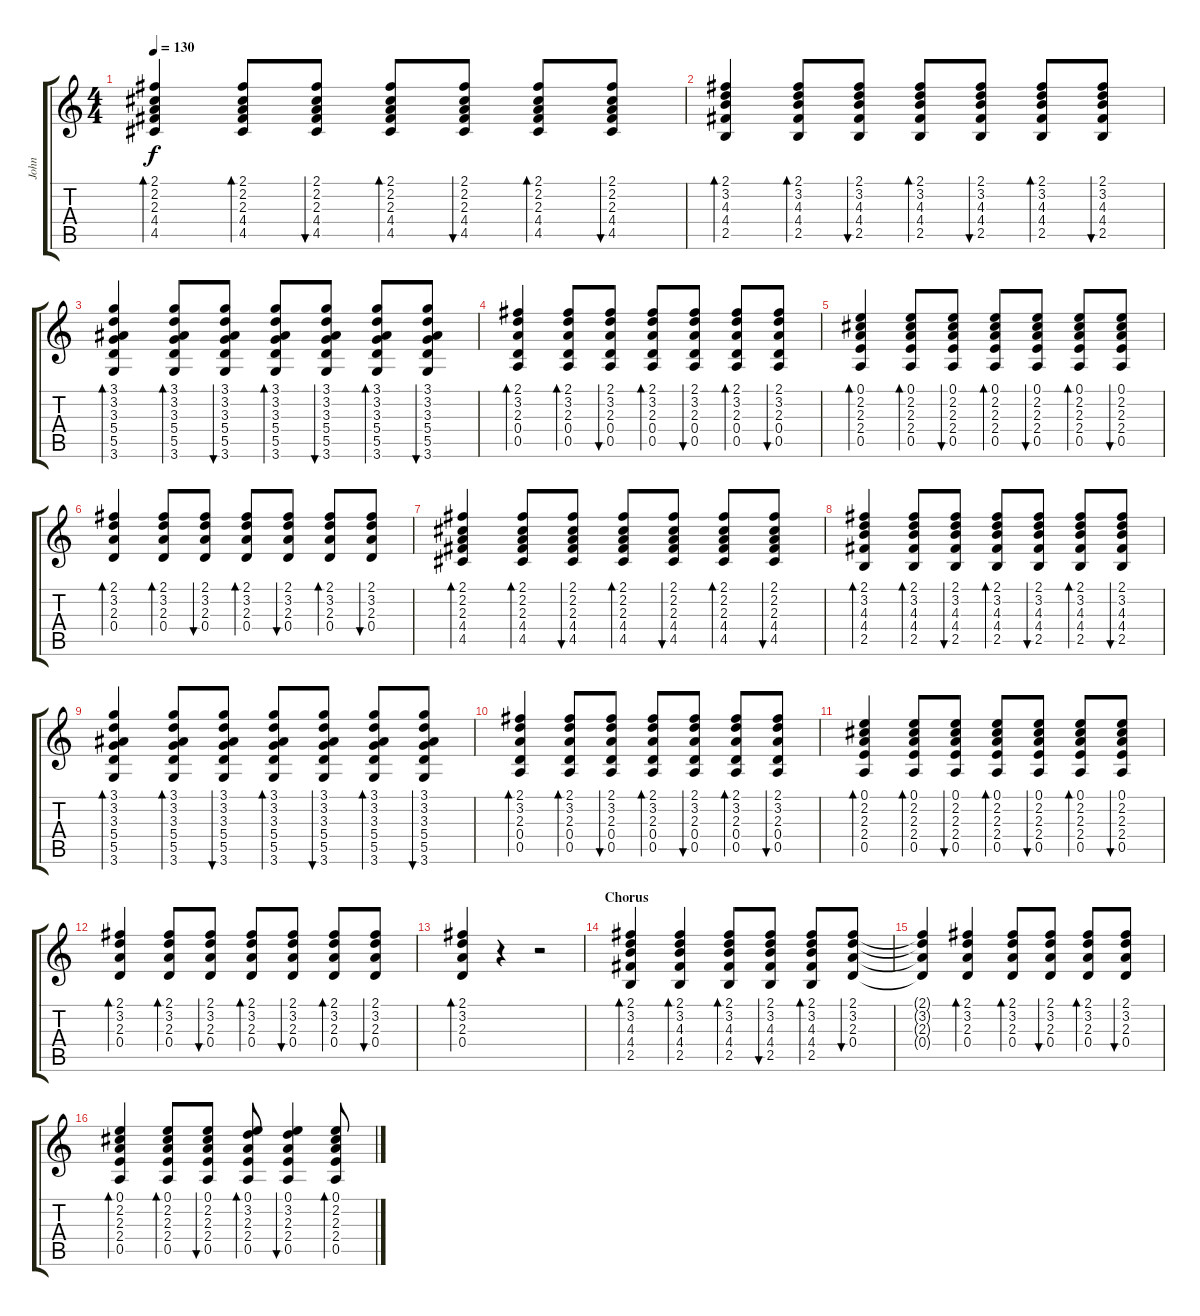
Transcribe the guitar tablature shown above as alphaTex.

\track ("John" "John") {instrument acousticguitarsteel}
\staff {score tabs}
\tuning (E4 B3 G3 D3 A2 E2) {hide}
\ts (4 4)
\tempo 130
\clef g2
\ks c
(2.1 2.2 2.3 4.4 4.5).4{bd 240 dy f} (2.1 2.2 2.3 4.4 4.5).8{bd 240} (2.1 2.2 2.3 4.4 4.5).8{bu 240} (2.1 2.2 2.3 4.4 4.5).8{bd 240} (2.1 2.2 2.3 4.4 4.5).8{bu 240} (2.1 2.2 2.3 4.4 4.5).8{bd 240} (2.1 2.2 2.3 4.4 4.5).8{bu 240} |
(2.1 3.2 4.3 4.4 2.5).4{bd 240} (2.1 3.2 4.3 4.4 2.5).8{bd 240} (2.1 3.2 4.3 4.4 2.5).8{bu 240} (2.1 3.2 4.3 4.4 2.5).8{bd 240} (2.1 3.2 4.3 4.4 2.5).8{bu 240} (2.1 3.2 4.3 4.4 2.5).8{bd 240} (2.1 3.2 4.3 4.4 2.5).8{bu 240} |
(3.1 3.2 3.3 5.4 5.5 3.6).4{bd 60} (3.1 3.2 3.3 5.4 5.5 3.6).8{bd 60} (3.1 3.2 3.3 5.4 5.5 3.6).8{bu 60} (3.1 3.2 3.3 5.4 5.5 3.6).8{bd 60} (3.1 3.2 3.3 5.4 5.5 3.6).8{bu 60} (3.1 3.2 3.3 5.4 5.5 3.6).8{bd 60} (3.1 3.2 3.3 5.4 5.5 3.6).8{bu 60} |
(2.1 3.2 2.3 0.4 0.5).4{bd 60} (2.1 3.2 2.3 0.4 0.5).8{bd 60} (2.1 3.2 2.3 0.4 0.5).8{bu 60} (2.1 3.2 2.3 0.4 0.5).8{bd 60} (2.1 3.2 2.3 0.4 0.5).8{bu 60} (2.1 3.2 2.3 0.4 0.5).8{bd 60} (2.1 3.2 2.3 0.4 0.5).8{bu 60} |
(0.1 2.2 2.3 2.4 0.5).4{bd 240} (0.1 2.2 2.3 2.4 0.5).8{bd 240} (0.1 2.2 2.3 2.4 0.5).8{bu 240} (0.1 2.2 2.3 2.4 0.5).8{bd 240} (0.1 2.2 2.3 2.4 0.5).8{bu 240} (0.1 2.2 2.3 2.4 0.5).8{bd 240} (0.1 2.2 2.3 2.4 0.5).8{bu 240} |
(2.1 3.2 2.3 0.4).4{bd 240} (2.1 3.2 2.3 0.4).8{bd 240} (2.1 3.2 2.3 0.4).8{bu 240} (2.1 3.2 2.3 0.4).8{bd 240} (2.1 3.2 2.3 0.4).8{bu 240} (2.1 3.2 2.3 0.4).8{bd 240} (2.1 3.2 2.3 0.4).8{bu 240} |
(2.1 2.2 2.3 4.4 4.5).4{bd 240} (2.1 2.2 2.3 4.4 4.5).8{bd 240} (2.1 2.2 2.3 4.4 4.5).8{bu 240} (2.1 2.2 2.3 4.4 4.5).8{bd 240} (2.1 2.2 2.3 4.4 4.5).8{bu 240} (2.1 2.2 2.3 4.4 4.5).8{bd 240} (2.1 2.2 2.3 4.4 4.5).8{bu 240} |
(2.1 3.2 4.3 4.4 2.5).4{bd 240} (2.1 3.2 4.3 4.4 2.5).8{bd 240} (2.1 3.2 4.3 4.4 2.5).8{bu 240} (2.1 3.2 4.3 4.4 2.5).8{bd 240} (2.1 3.2 4.3 4.4 2.5).8{bu 240} (2.1 3.2 4.3 4.4 2.5).8{bd 240} (2.1 3.2 4.3 4.4 2.5).8{bu 240} |
(3.1 3.2 3.3 5.4 5.5 3.6).4{bd 60} (3.1 3.2 3.3 5.4 5.5 3.6).8{bd 60} (3.1 3.2 3.3 5.4 5.5 3.6).8{bu 60} (3.1 3.2 3.3 5.4 5.5 3.6).8{bd 60} (3.1 3.2 3.3 5.4 5.5 3.6).8{bu 60} (3.1 3.2 3.3 5.4 5.5 3.6).8{bd 60} (3.1 3.2 3.3 5.4 5.5 3.6).8{bu 60} |
(2.1 3.2 2.3 0.4 0.5).4{bd 60} (2.1 3.2 2.3 0.4 0.5).8{bd 60} (2.1 3.2 2.3 0.4 0.5).8{bu 60} (2.1 3.2 2.3 0.4 0.5).8{bd 60} (2.1 3.2 2.3 0.4 0.5).8{bu 60} (2.1 3.2 2.3 0.4 0.5).8{bd 60} (2.1 3.2 2.3 0.4 0.5).8{bu 60} |
(0.1 2.2 2.3 2.4 0.5).4{bd 240} (0.1 2.2 2.3 2.4 0.5).8{bd 240} (0.1 2.2 2.3 2.4 0.5).8{bu 240} (0.1 2.2 2.3 2.4 0.5).8{bd 240} (0.1 2.2 2.3 2.4 0.5).8{bu 240} (0.1 2.2 2.3 2.4 0.5).8{bd 240} (0.1 2.2 2.3 2.4 0.5).8{bu 240} |
(2.1 3.2 2.3 0.4).4{bd 60} (2.1 3.2 2.3 0.4).8{bd 60} (2.1 3.2 2.3 0.4).8{bu 60} (2.1 3.2 2.3 0.4).8{bd 60} (2.1 3.2 2.3 0.4).8{bu 60} (2.1 3.2 2.3 0.4).8{bd 60} (2.1 3.2 2.3 0.4).8{bu 60} |
(2.1 3.2 2.3 0.4).4{bd 60 volume 12} r.4 r.2 |
\section ("" "Chorus")
(2.1 3.2 4.3 4.4 2.5).4{bd 60} (2.1 3.2 4.3 4.4 2.5).4{bd 60} (2.1 3.2 4.3 4.4 2.5).8{bd 60} (2.1 3.2 4.3 4.4 2.5).8{bu 60} (2.1 3.2 4.3 4.4 2.5).8{bd 60} (2.1 3.2 2.3 0.4).8{bu 60} |
(2.1{t} 3.2{t} 2.3{t} 0.4{t}).4 (2.1 3.2 2.3 0.4).4{bd 60} (2.1 3.2 2.3 0.4).8{bd 60} (2.1 3.2 2.3 0.4).8{bu 60} (2.1 3.2 2.3 0.4).8{bd 60} (2.1 3.2 2.3 0.4).8{bu 60} |
(0.1 2.2 2.3 2.4 0.5).4{bd 60} (0.1 2.2 2.3 2.4 0.5).8{bd 60} (0.1 2.2 2.3 2.4 0.5).8{bu 60} (0.1 3.2 2.3 2.4 0.5).8{bd 60} (0.1 3.2 2.3 2.4 0.5).4{bu 60} (0.1 2.2 2.3 2.4 0.5).8{bd 60}
